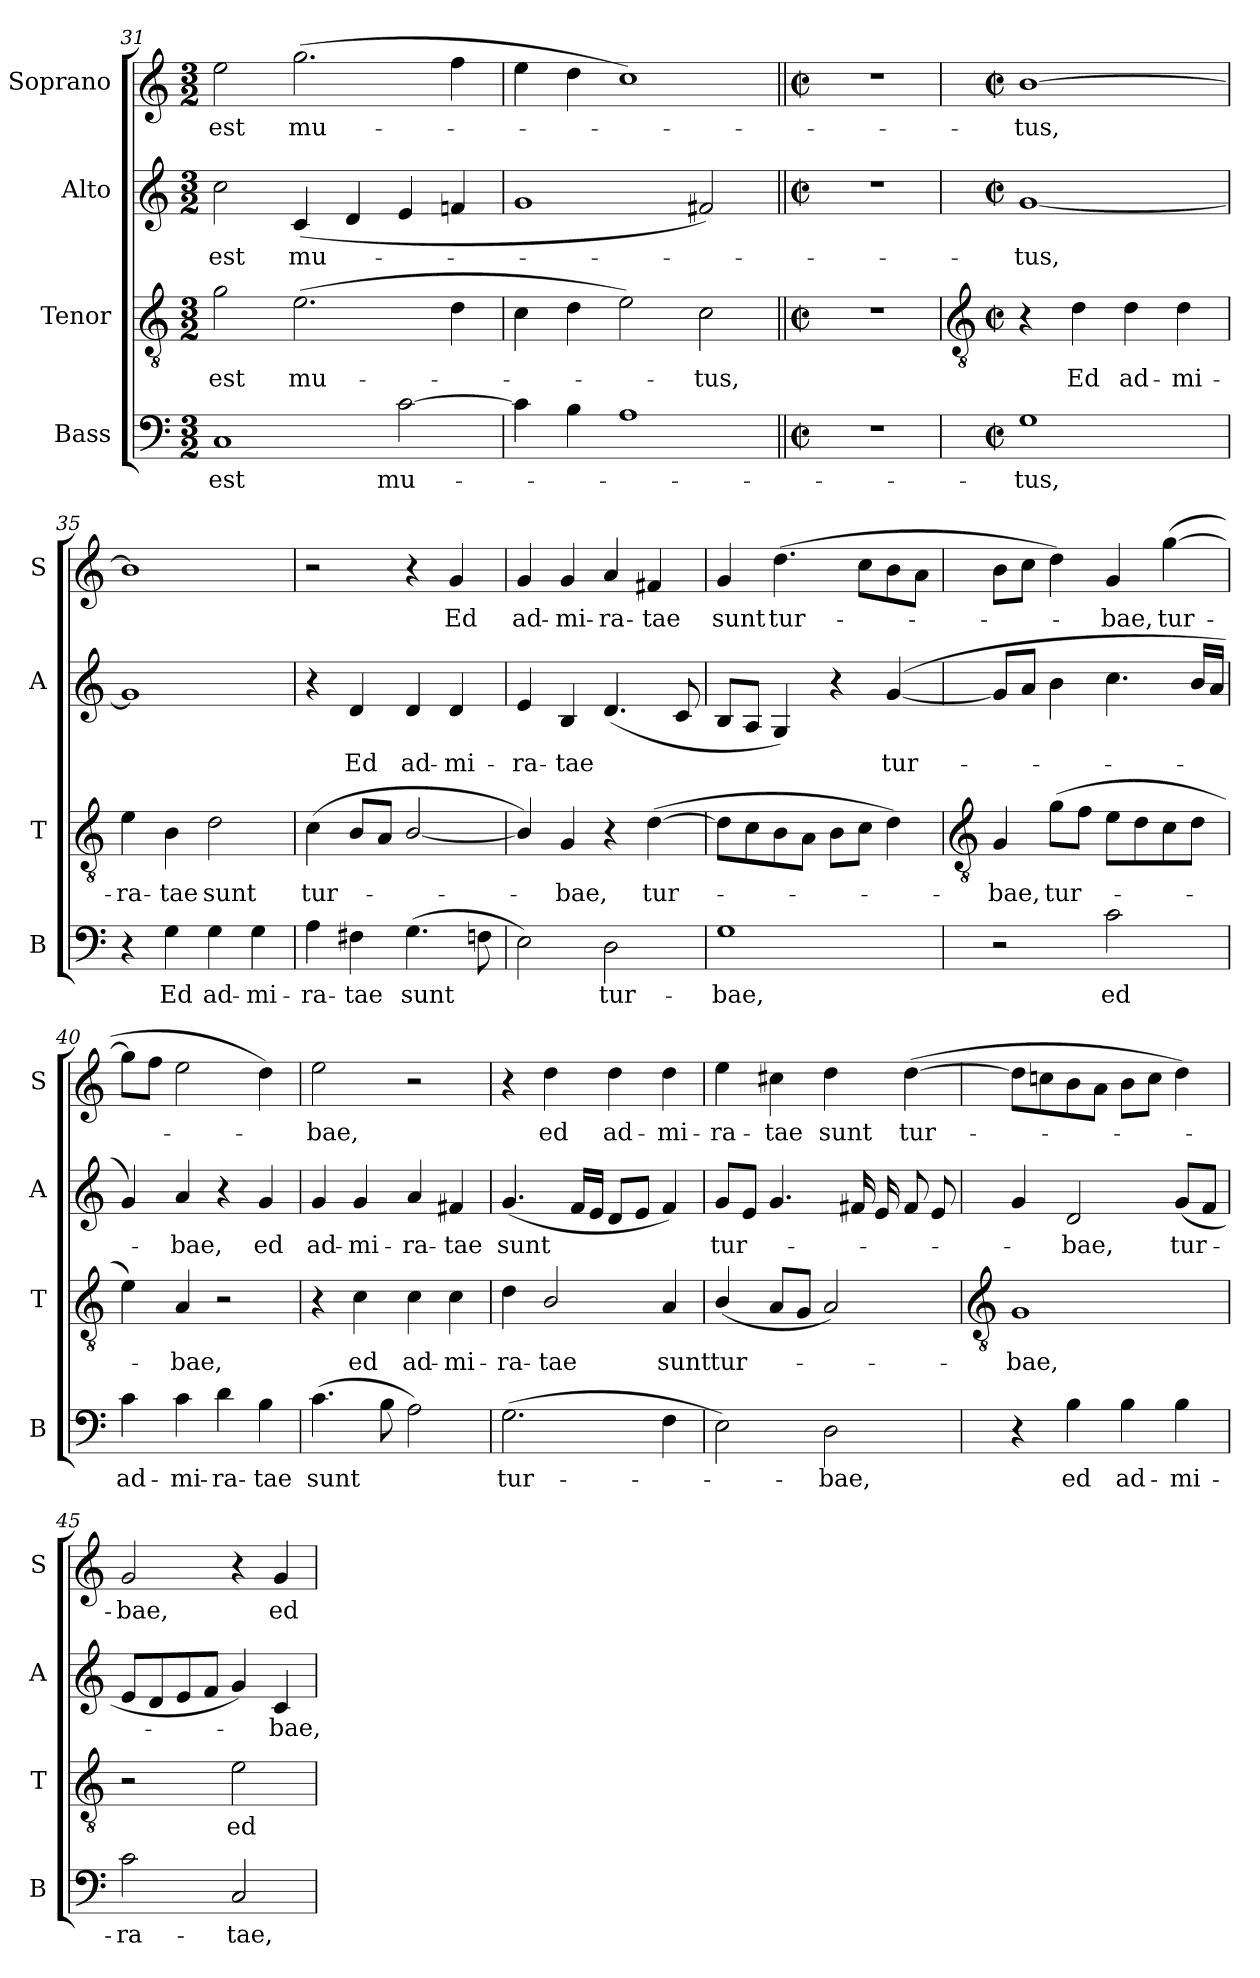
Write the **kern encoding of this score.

**kern	**text	**kern	**text	**kern	**text	**kern	**text
*part4	*part4	*part3	*part3	*part2	*part2	*part1	*part1
*staff4	*staff4	*staff3	*staff3	*staff2	*staff2	*staff1	*staff1
*I"Bass	*	*I"Tenor	*	*I"Alto	*	*I"Soprano	*
*I'B	*	*I'T	*	*I'A	*	*I'S	*
*clefF4	*	*clefGv2	*	*clefG2	*	*clefG2	*
*k[]	*	*k[]	*	*k[]	*	*k[]	*
*C:	*	*C:	*	*C:	*	*C:	*
*M3/2	*	*M3/2	*	*M3/2	*	*M3/2	*
=31	=31	=31	=31	=31	=31	=31	=31
!	!LO:LY:b	!	!LO:LY:b	!	!LO:LY:b	!	!LO:LY:b
1C	est	2g	est	2cc	est	2ee	est
!	!	!	!LO:LY:b	!	!LO:LY:b	!	!LO:LY:b
.	.	(>2.e	mu-	(<4c	mu-	(>2.gg	mu-
.	.	.	.	4d	.	.	.
!	!LO:LY:b	!	!	!	!	!	!
[2c	mu-	.	.	4e	.	.	.
.	.	4d	.	4fn	.	4ff	.
=32	=32	=32	=32	=32	=32	=32	=32
4c]	.	4c	.	1g	.	4ee	.
4B	.	4d	.	.	.	4dd	.
1A	.	2e)	.	.	.	1cc)	.
!	!	!	!LO:LY:b	!	!	!	!
.	.	2c	tus,	2f#X)	.	.	.
=33||	=33||	=33||	=33||	=33||	=33||	=33||	=33||
*M2/2	*	*M2/2	*	*M2/2	*	*M2/2	*
*met(c|)	*	*met(c|)	*	*met(c|)	*	*met(c|)	*
1r	.	1r	.	1r	.	1r	.
!!LO:LB:g=z
=34	=34	=34	=34	=34	=34	=34	=34
*	*	*clefGv2	*	*	*	*	*
*M2/2	*	*M2/2	*	*M2/2	*	*M2/2	*
*met(c|)	*	*met(c|)	*	*met(c|)	*	*met(c|)	*
!	!LO:LY:b	!	!	!	!LO:LY:b	!	!LO:LY:b
1G	tus,	4r	.	[1g	tus,	[1b	tus,
!	!	!	!LO:LY:b	!	!	!	!
.	.	4d	Ed	.	.	.	.
!	!	!	!LO:LY:b	!	!	!	!
.	.	4d	ad-	.	.	.	.
!	!	!	!LO:LY:b	!	!	!	!
.	.	4d	-mi-	.	.	.	.
=35	=35	=35	=35	=35	=35	=35	=35
!	!	!	!LO:LY:b	!	!	!	!
4r	.	4e	-ra-	1g]	.	1b]	.
!	!LO:LY:b	!	!LO:LY:b	!	!	!	!
4G	Ed	4B	-tae	.	.	.	.
!	!LO:LY:b	!	!LO:LY:b	!	!	!	!
4G	ad-	2d	sunt	.	.	.	.
!	!LO:LY:b	!	!	!	!	!	!
4G	-mi-	.	.	.	.	.	.
=36	=36	=36	=36	=36	=36	=36	=36
!	!LO:LY:b	!	!LO:LY:b	!	!	!	!
4A	-ra-	(<4c	tur-	4r	.	2r	.
!	!LO:LY:b	!	!	!	!LO:LY:b	!	!
4F#X	-tae	8BL	.	4d	Ed	.	.
.	.	8AJ	.	.	.	.	.
!	!LO:LY:b	!	!	!	!LO:LY:b	!	!
(>4.G	sunt	[2B/	.	4d	ad-	4r	.
!	!	!	!	!	!LO:LY:b	!	!LO:LY:b
.	.	.	.	4d	-mi-	4g	Ed
8Fn	.	.	.	.	.	.	.
=37	=37	=37	=37	=37	=37	=37	=37
!	!	!	!	!	!LO:LY:b	!	!LO:LY:b
2E)	.	4B/])	.	4e	-ra-	4g	ad-
!	!	!	!LO:LY:b	!	!LO:LY:b	!	!LO:LY:b
.	.	4G	bae,	4B	-tae	4g	-mi-
!	!LO:LY:b	!	!	!	!	!	!LO:LY:b
2D	tur-	4r	.	(<4.d	.	4a	-ra-
!	!	!	!LO:LY:b	!	!	!	!LO:LY:b
.	.	(>[4d	tur-	.	.	4f#X	-tae
.	.	.	.	8c	.	.	.
=38	=38	=38	=38	=38	=38	=38	=38
!	!LO:LY:b	!	!	!	!	!	!LO:LY:b
1G	-bae,	8dL]	.	8BL	.	4g	sunt
.	.	8c	.	8AJ	.	.	.
!	!	!	!	!	!	!	!LO:LY:b
.	.	8B	.	4G)	.	(>4.dd	tur-
.	.	8AJ	.	.	.	.	.
.	.	8BL	.	4r	.	.	.
.	.	8cJ	.	.	.	8ccL	.
!	!	!	!	!	!LO:LY:b	!	!
.	.	4d)	.	(<[4g	tur-	8b	.
.	.	.	.	.	.	8aJ	.
!!LO:LB:g=z
=39	=39	=39	=39	=39	=39	=39	=39
*	*	*clefGv2	*	*	*	*	*
!	!	!	!LO:LY:b	!	!	!	!
2r	.	4G	bae,	8gL]	.	8bL	.
.	.	.	.	8aJ	.	8ccJ	.
!	!	!	!LO:LY:b	!	!	!	!
.	.	(>8gL	tur-	4b	.	4dd)	.
.	.	8fJ	.	.	.	.	.
!	!LO:LY:b	!	!	!	!	!	!LO:LY:b
2c	ed	8eL	.	4.cc	.	4g	bae,
.	.	8d	.	.	.	.	.
!	!	!	!	!	!	!	!LO:LY:b
.	.	8c	.	.	.	(>[4gg	tur-
.	.	8dJ	.	16bLL	.	.	.
.	.	.	.	16aJJ	.	.	.
=40	=40	=40	=40	=40	=40	=40	=40
!	!LO:LY:b	!	!	!	!	!	!
4c	ad-	4e)	.	4g)	.	8ggL]	.
.	.	.	.	.	.	8ffJ	.
!	!LO:LY:b	!	!LO:LY:b	!	!LO:LY:b	!	!
4c	-mi-	4A	bae,	4a	bae,	2ee	.
!	!LO:LY:b	!	!	!	!	!	!
4d	-ra-	2r	.	4r	.	.	.
!	!LO:LY:b	!	!	!	!LO:LY:b	!	!
4B	-tae	.	.	4g	ed	4dd)	.
=41	=41	=41	=41	=41	=41	=41	=41
!	!LO:LY:b	!	!	!	!LO:LY:b	!	!LO:LY:b
(>4.c	sunt	4r	.	4g	ad-	2ee	bae,
!	!	!	!LO:LY:b	!	!LO:LY:b	!	!
.	.	4c	ed	4g	-mi-	.	.
8B	.	.	.	.	.	.	.
!	!	!	!LO:LY:b	!	!LO:LY:b	!	!
2A)	.	4c	ad-	4a	-ra-	2r	.
!	!	!	!LO:LY:b	!	!LO:LY:b	!	!
.	.	4c	-mi-	4f#X	-tae	.	.
=42	=42	=42	=42	=42	=42	=42	=42
!	!LO:LY:b	!	!LO:LY:b	!	!LO:LY:b	!	!
(>2.G	tur-	4d	-ra-	(<4.g	sunt	4r	.
!	!	!	!LO:LY:b	!	!	!	!LO:LY:b
.	.	2B/	-tae	.	.	4dd	ed
.	.	.	.	16fLL	.	.	.
.	.	.	.	16eJJ	.	.	.
!	!	!	!	!	!	!	!LO:LY:b
.	.	.	.	8dL	.	4dd	ad-
.	.	.	.	8eJ	.	.	.
!	!	!	!LO:LY:b	!	!	!	!LO:LY:b
4F	.	4A	sunt	4f)	.	4dd	-mi-
=43	=43	=43	=43	=43	=43	=43	=43
!	!	!	!LO:LY:b	!	!LO:LY:b	!	!LO:LY:b
2E)	.	(<4B/	tur-	8gL	tur-	4ee	-ra-
.	.	.	.	8eJ	.	.	.
!	!	!	!	!	!	!	!LO:LY:b
.	.	8AL	.	4.g	.	4cc#X	-tae
.	.	8GJ	.	.	.	.	.
!	!LO:LY:b	!	!	!	!	!	!LO:LY:b
2D	bae,	2A)	.	.	.	4dd	sunt
.	.	.	.	16f#XLL	.	.	.
.	.	.	.	16e	.	.	.
!	!	!	!	!	!	!	!LO:LY:b
.	.	.	.	8f#	.	(>[4dd	tur-
.	.	.	.	8eJ	.	.	.
!!LO:LB:g=z
=44	=44	=44	=44	=44	=44	=44	=44
*	*	*clefGv2	*	*	*	*	*
!	!	!	!LO:LY:b	!	!	!	!
4r	.	1G	bae,	4g	.	8ddL]	.
.	.	.	.	.	.	8ccn	.
!	!LO:LY:b	!	!	!	!LO:LY:b	!	!
4B	ed	.	.	2d	bae,	8b	.
.	.	.	.	.	.	8aJ	.
!	!LO:LY:b	!	!	!	!	!	!
4B	ad-	.	.	.	.	8bL	.
.	.	.	.	.	.	8ccJ	.
!	!LO:LY:b	!	!	!	!LO:LY:b	!	!
4B	-mi-	.	.	(<8gL	tur-	4dd)	.
.	.	.	.	8fJ	.	.	.
=45	=45	=45	=45	=45	=45	=45	=45
!	!LO:LY:b	!	!	!	!	!	!LO:LY:b
2c	-ra-	2r	.	8eL	.	2g	bae,
.	.	.	.	8d	.	.	.
.	.	.	.	8e	.	.	.
.	.	.	.	8fJ	.	.	.
!	!LO:LY:b	!	!LO:LY:b	!	!	!	!
2C	-tae,	2e	ed	4g)	.	4r	.
!	!	!	!	!	!LO:LY:b	!	!LO:LY:b
.	.	.	.	4c	bae,	4g	ed
=	=	=	=	=	=	=	=
*-	*-	*-	*-	*-	*-	*-	*-
